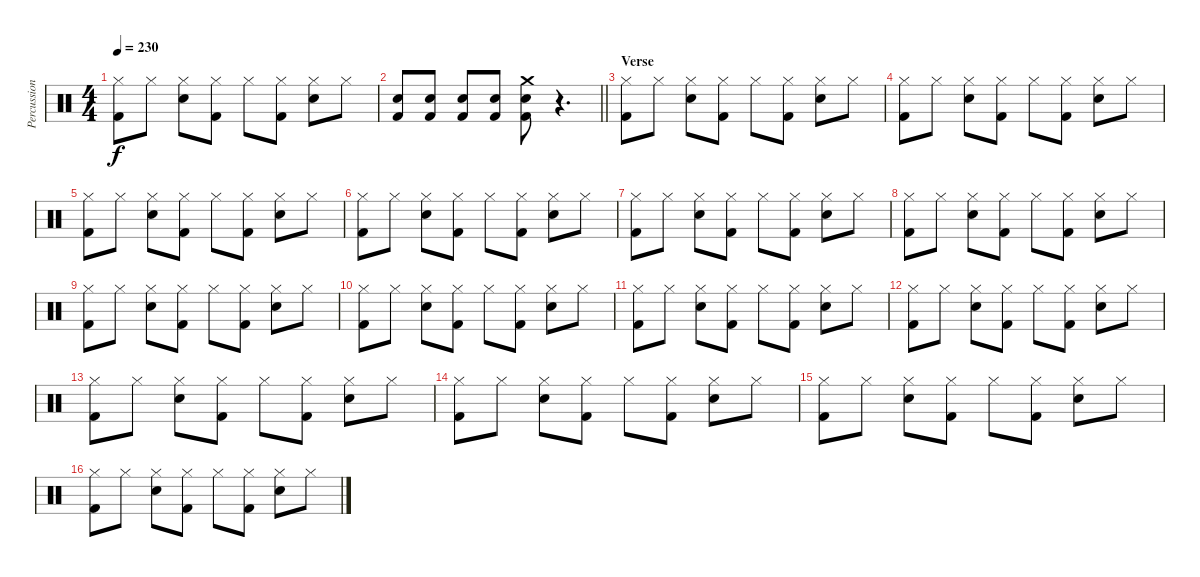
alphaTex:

\track ("Percussion" "Percussion") {instrument percussion}
\staff {score}
\articulation defaults
\ts (4 4)
\tempo 230
\clef neutral
\ks c
("Kick (hit) 2" "Hi-Hat (closed)").8{dy f} "Hi-Hat (closed)".8 ("Snare (hit) 2" "Hi-Hat (closed)").8 ("Kick (hit) 2" "Hi-Hat (closed)").8 "Hi-Hat (closed)".8 ("Kick (hit) 2" "Hi-Hat (closed)").8 ("Snare (hit) 2" "Hi-Hat (closed)").8 "Hi-Hat (closed)".8 |
\barLineRight lightlight
("Kick (hit) 2" "Snare (hit) 2").8 ("Kick (hit) 2" "Snare (hit) 2").8 ("Kick (hit) 2" "Snare (hit) 2").8 ("Kick (hit) 2" "Snare (hit) 2").8 ("Kick (hit) 2" "Snare (hit) 2" "Crash medium (hit)").8 r.4{d} |
\section ("" "Verse")
("Kick (hit) 2" "Hi-Hat (closed)").8 "Hi-Hat (closed)".8 ("Snare (hit) 2" "Hi-Hat (closed)").8 ("Kick (hit) 2" "Hi-Hat (closed)").8 "Hi-Hat (closed)".8 ("Kick (hit) 2" "Hi-Hat (closed)").8 ("Snare (hit) 2" "Hi-Hat (closed)").8 "Hi-Hat (closed)".8 |
("Kick (hit) 2" "Hi-Hat (closed)").8 "Hi-Hat (closed)".8 ("Snare (hit) 2" "Hi-Hat (closed)").8 ("Kick (hit) 2" "Hi-Hat (closed)").8 "Hi-Hat (closed)".8 ("Kick (hit) 2" "Hi-Hat (closed)").8 ("Snare (hit) 2" "Hi-Hat (closed)").8 "Hi-Hat (closed)".8 |
("Kick (hit) 2" "Hi-Hat (closed)").8 "Hi-Hat (closed)".8 ("Snare (hit) 2" "Hi-Hat (closed)").8 ("Kick (hit) 2" "Hi-Hat (closed)").8 "Hi-Hat (closed)".8 ("Kick (hit) 2" "Hi-Hat (closed)").8 ("Snare (hit) 2" "Hi-Hat (closed)").8 "Hi-Hat (closed)".8 |
("Kick (hit) 2" "Hi-Hat (closed)").8 "Hi-Hat (closed)".8 ("Snare (hit) 2" "Hi-Hat (closed)").8 ("Kick (hit) 2" "Hi-Hat (closed)").8 "Hi-Hat (closed)".8 ("Kick (hit) 2" "Hi-Hat (closed)").8 ("Snare (hit) 2" "Hi-Hat (closed)").8 "Hi-Hat (closed)".8 |
("Kick (hit) 2" "Hi-Hat (closed)").8 "Hi-Hat (closed)".8 ("Snare (hit) 2" "Hi-Hat (closed)").8 ("Kick (hit) 2" "Hi-Hat (closed)").8 "Hi-Hat (closed)".8 ("Kick (hit) 2" "Hi-Hat (closed)").8 ("Snare (hit) 2" "Hi-Hat (closed)").8 "Hi-Hat (closed)".8 |
("Kick (hit) 2" "Hi-Hat (closed)").8 "Hi-Hat (closed)".8 ("Snare (hit) 2" "Hi-Hat (closed)").8 ("Kick (hit) 2" "Hi-Hat (closed)").8 "Hi-Hat (closed)".8 ("Kick (hit) 2" "Hi-Hat (closed)").8 ("Snare (hit) 2" "Hi-Hat (closed)").8 "Hi-Hat (closed)".8 |
("Kick (hit) 2" "Hi-Hat (closed)").8 "Hi-Hat (closed)".8 ("Snare (hit) 2" "Hi-Hat (closed)").8 ("Kick (hit) 2" "Hi-Hat (closed)").8 "Hi-Hat (closed)".8 ("Kick (hit) 2" "Hi-Hat (closed)").8 ("Snare (hit) 2" "Hi-Hat (closed)").8 "Hi-Hat (closed)".8 |
("Kick (hit) 2" "Hi-Hat (closed)").8 "Hi-Hat (closed)".8 ("Snare (hit) 2" "Hi-Hat (closed)").8 ("Kick (hit) 2" "Hi-Hat (closed)").8 "Hi-Hat (closed)".8 ("Kick (hit) 2" "Hi-Hat (closed)").8 ("Snare (hit) 2" "Hi-Hat (closed)").8 "Hi-Hat (closed)".8 |
("Kick (hit) 2" "Hi-Hat (closed)").8 "Hi-Hat (closed)".8 ("Snare (hit) 2" "Hi-Hat (closed)").8 ("Kick (hit) 2" "Hi-Hat (closed)").8 "Hi-Hat (closed)".8 ("Kick (hit) 2" "Hi-Hat (closed)").8 ("Snare (hit) 2" "Hi-Hat (closed)").8 "Hi-Hat (closed)".8 |
("Kick (hit) 2" "Hi-Hat (closed)").8 "Hi-Hat (closed)".8 ("Snare (hit) 2" "Hi-Hat (closed)").8 ("Kick (hit) 2" "Hi-Hat (closed)").8 "Hi-Hat (closed)".8 ("Kick (hit) 2" "Hi-Hat (closed)").8 ("Snare (hit) 2" "Hi-Hat (closed)").8 "Hi-Hat (closed)".8 |
("Kick (hit) 2" "Hi-Hat (closed)").8 "Hi-Hat (closed)".8 ("Snare (hit) 2" "Hi-Hat (closed)").8 ("Kick (hit) 2" "Hi-Hat (closed)").8 "Hi-Hat (closed)".8 ("Kick (hit) 2" "Hi-Hat (closed)").8 ("Snare (hit) 2" "Hi-Hat (closed)").8 "Hi-Hat (closed)".8 |
("Kick (hit) 2" "Hi-Hat (closed)").8 "Hi-Hat (closed)".8 ("Snare (hit) 2" "Hi-Hat (closed)").8 ("Kick (hit) 2" "Hi-Hat (closed)").8 "Hi-Hat (closed)".8 ("Kick (hit) 2" "Hi-Hat (closed)").8 ("Snare (hit) 2" "Hi-Hat (closed)").8 "Hi-Hat (closed)".8 |
("Kick (hit) 2" "Hi-Hat (closed)").8 "Hi-Hat (closed)".8 ("Snare (hit) 2" "Hi-Hat (closed)").8 ("Kick (hit) 2" "Hi-Hat (closed)").8 "Hi-Hat (closed)".8 ("Kick (hit) 2" "Hi-Hat (closed)").8 ("Snare (hit) 2" "Hi-Hat (closed)").8 "Hi-Hat (closed)".8 |
("Kick (hit) 2" "Hi-Hat (closed)").8 "Hi-Hat (closed)".8 ("Snare (hit) 2" "Hi-Hat (closed)").8 ("Kick (hit) 2" "Hi-Hat (closed)").8 "Hi-Hat (closed)".8 ("Kick (hit) 2" "Hi-Hat (closed)").8 ("Snare (hit) 2" "Hi-Hat (closed)").8 "Hi-Hat (closed)".8
